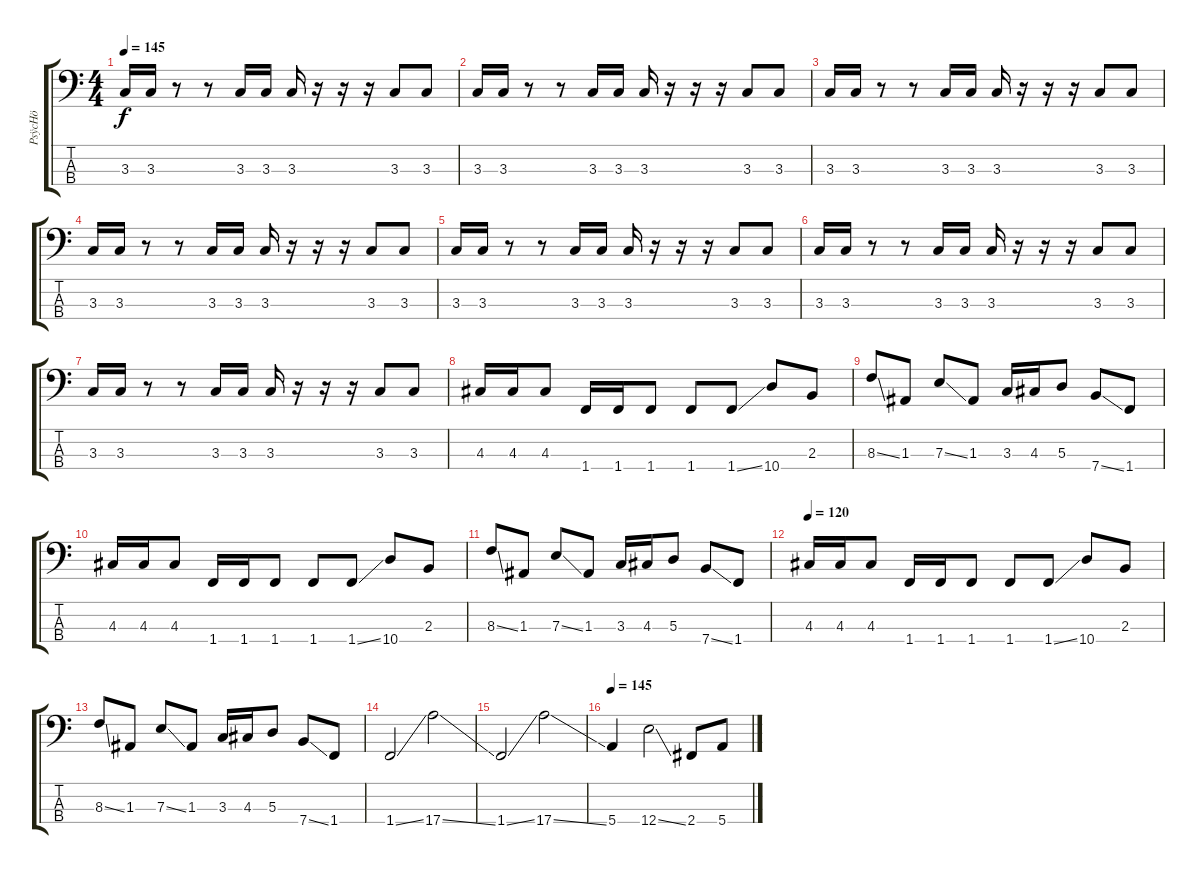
\track ("PsÿcHö" "PsÿcHö") {instrument electricbasspick}
\staff {score tabs}
\tuning (G2 D2 A1 E1) {hide}
\ts (4 4)
\tempo 145
\clef f4
\ks c
3.3.16{dy f} 3.3.16 r.8 r.8 3.3.16 3.3.16 3.3.16 r.16 r.16 r.16 3.3.8 3.3.8 |
3.3.16 3.3.16 r.8 r.8 3.3.16 3.3.16 3.3.16 r.16 r.16 r.16 3.3.8 3.3.8 |
3.3.16 3.3.16 r.8 r.8 3.3.16 3.3.16 3.3.16 r.16 r.16 r.16 3.3.8 3.3.8 |
3.3.16 3.3.16 r.8 r.8 3.3.16 3.3.16 3.3.16 r.16 r.16 r.16 3.3.8 3.3.8 |
3.3.16 3.3.16 r.8 r.8 3.3.16 3.3.16 3.3.16 r.16 r.16 r.16 3.3.8 3.3.8 |
3.3.16 3.3.16 r.8 r.8 3.3.16 3.3.16 3.3.16 r.16 r.16 r.16 3.3.8 3.3.8 |
3.3.16 3.3.16 r.8 r.8 3.3.16 3.3.16 3.3.16 r.16 r.16 r.16 3.3.8 3.3.8 |
4.3.16{volume 12} 4.3.16 4.3.8 1.4.16 1.4.16 1.4.8 1.4.8 1.4{ss}.8 10.4.8 2.3.8 |
8.3{ss}.8 1.3.8 7.3{ss}.8 1.3.8 3.3.16 4.3.16 5.3.8 7.4{ss}.8 1.4.8 |
4.3.16 4.3.16 4.3.8 1.4.16 1.4.16 1.4.8 1.4.8 1.4{ss}.8 10.4.8 2.3.8 |
8.3{ss}.8 1.3.8 7.3{ss}.8 1.3.8 3.3.16 4.3.16 5.3.8 7.4{ss}.8 1.4.8 |
\tempo 120
4.3.16 4.3.16 4.3.8 1.4.16 1.4.16 1.4.8 1.4.8 1.4{ss}.8 10.4.8 2.3.8 |
8.3{ss}.8 1.3.8 7.3{ss}.8 1.3.8 3.3.16 4.3.16 5.3.8 7.4{ss}.8 1.4.8 |
1.4{ss}.2{volume 14} 17.4{ss}.2 |
1.4{ss}.2 17.4{ss}.2 |
\tempo 145
5.4.4 12.4{ss}.2 2.4.8 5.4.8
